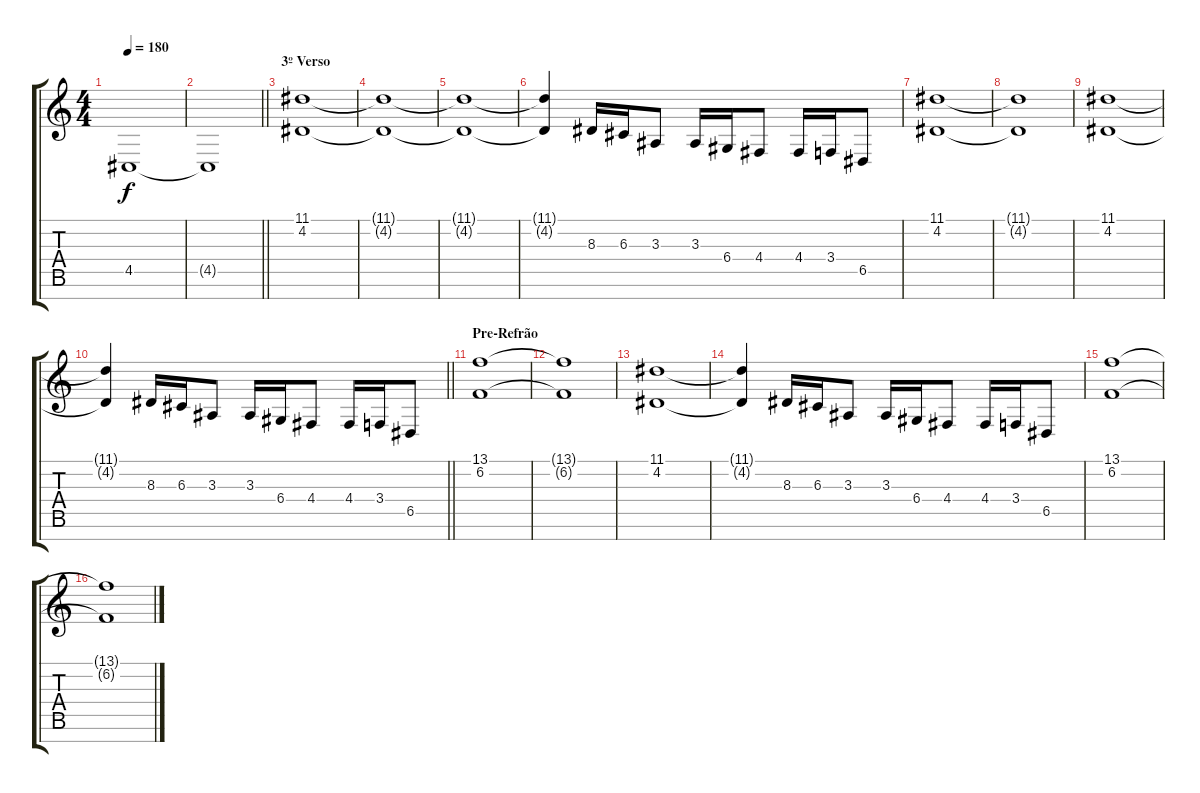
\track "" {instrument brightacousticpiano}
\staff {score tabs}
\tuning (E4 B3 G3 D3 A2 E2 B1) {hide}
\ts (4 4)
\tempo 180
\clef g2
\ks c
4.5{t}.1{dy f} |
\barLineRight lightlight
4.5{t}.1 |
\section ("" "3º Verso")
(11.1 4.2).1 |
(11.1{t} 4.2{t}).1 |
(11.1{t} 4.2{t}).1 |
(11.1{t} 4.2{t}).4 8.3.16 6.3.16 3.3.8 3.3.16 6.4.16 4.4.8 4.4.16 3.4.16 6.5.8 |
(11.1 4.2).1 |
(11.1{t} 4.2{t}).1 |
(11.1 4.2).1 |
\barLineRight lightlight
(11.1{t} 4.2{t}).4 8.3.16 6.3.16 3.3.8 3.3.16 6.4.16 4.4.8 4.4.16 3.4.16 6.5.8 |
\section ("" "Pre-Refrão")
(13.1 6.2).1 |
(13.1{t} 6.2{t}).1 |
(11.1 4.2).1 |
(11.1{t} 4.2{t}).4 8.3.16 6.3.16 3.3.8 3.3.16 6.4.16 4.4.8 4.4.16 3.4.16 6.5.8 |
(13.1 6.2).1 |
(13.1{t} 6.2{t}).1
